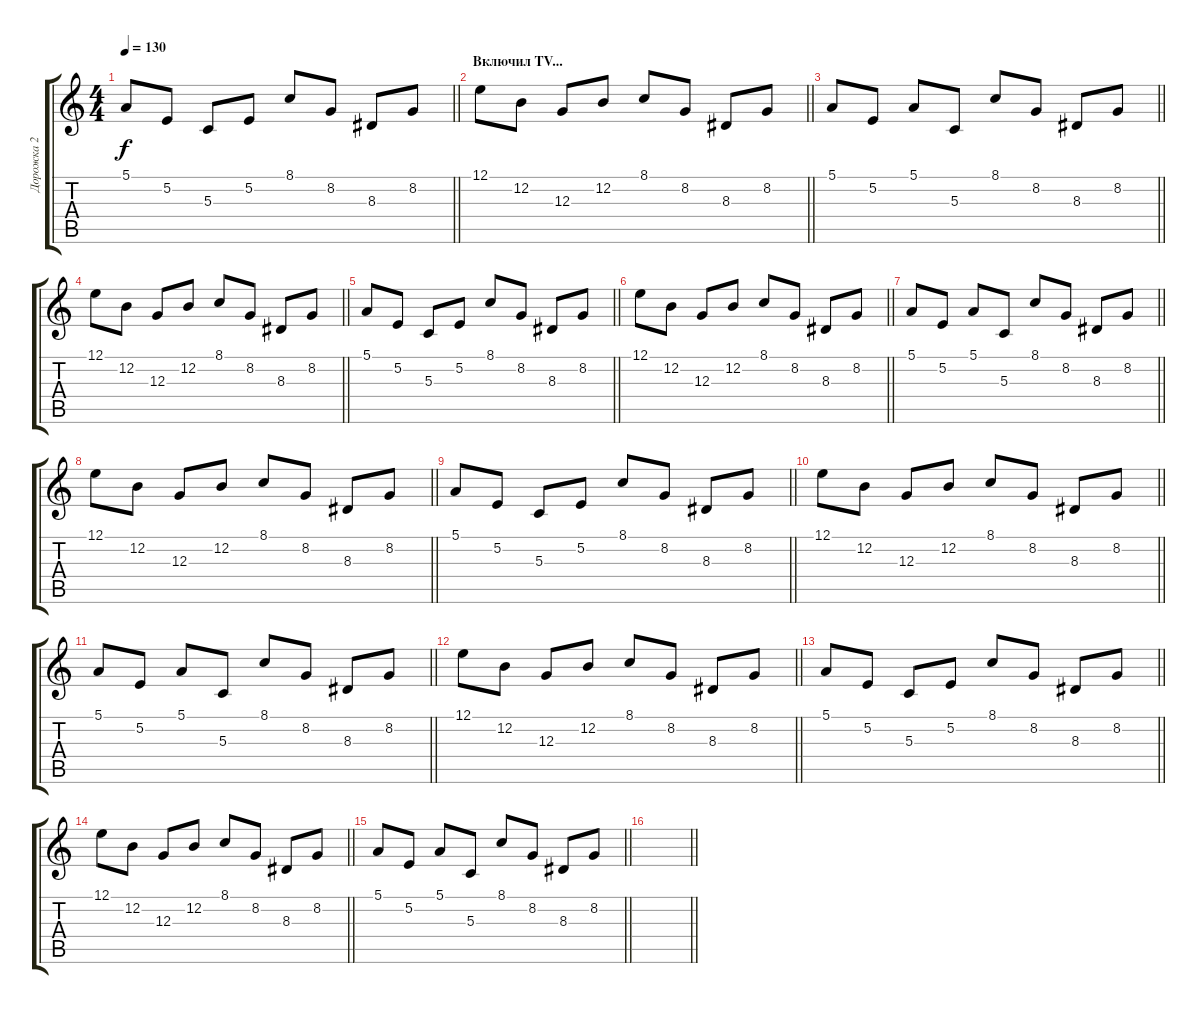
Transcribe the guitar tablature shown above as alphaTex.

\track ("Дорожка 2" "Дорожка 2") {instrument brightacousticpiano}
\staff {score tabs}
\tuning (E4 B3 G3 D3 A2 E2) {hide}
\ts (4 4)
\tempo 130
\clef g2
\barLineRight lightlight
\ks c
5.1.8{dy f} 5.2.8 5.3.8 5.2.8 8.1.8 8.2.8 8.3.8 8.2.8 |
\section ("" "Включил TV...")
\barLineRight lightlight
12.1.8 12.2.8 12.3.8 12.2.8 8.1.8 8.2.8 8.3.8 8.2.8 |
\barLineRight lightlight
5.1.8 5.2.8 5.1.8 5.3.8 8.1.8 8.2.8 8.3.8 8.2.8 |
\barLineRight lightlight
12.1.8 12.2.8 12.3.8 12.2.8 8.1.8 8.2.8 8.3.8 8.2.8 |
\barLineRight lightlight
5.1.8 5.2.8 5.3.8 5.2.8 8.1.8 8.2.8 8.3.8 8.2.8 |
\barLineRight lightlight
12.1.8 12.2.8 12.3.8 12.2.8 8.1.8 8.2.8 8.3.8 8.2.8 |
\barLineRight lightlight
5.1.8 5.2.8 5.1.8 5.3.8 8.1.8 8.2.8 8.3.8 8.2.8 |
\barLineRight lightlight
12.1.8 12.2.8 12.3.8 12.2.8 8.1.8 8.2.8 8.3.8 8.2.8 |
\barLineRight lightlight
5.1.8 5.2.8 5.3.8 5.2.8 8.1.8 8.2.8 8.3.8 8.2.8 |
\barLineRight lightlight
12.1.8 12.2.8 12.3.8 12.2.8 8.1.8 8.2.8 8.3.8 8.2.8 |
\barLineRight lightlight
5.1.8 5.2.8 5.1.8 5.3.8 8.1.8 8.2.8 8.3.8 8.2.8 |
\barLineRight lightlight
12.1.8 12.2.8 12.3.8 12.2.8 8.1.8 8.2.8 8.3.8 8.2.8 |
\barLineRight lightlight
5.1.8 5.2.8 5.3.8 5.2.8 8.1.8 8.2.8 8.3.8 8.2.8 |
\barLineRight lightlight
12.1.8 12.2.8 12.3.8 12.2.8 8.1.8 8.2.8 8.3.8 8.2.8 |
\barLineRight lightlight
5.1.8 5.2.8 5.1.8 5.3.8 8.1.8 8.2.8 8.3.8 8.2.8 |
\barLineRight lightlight
